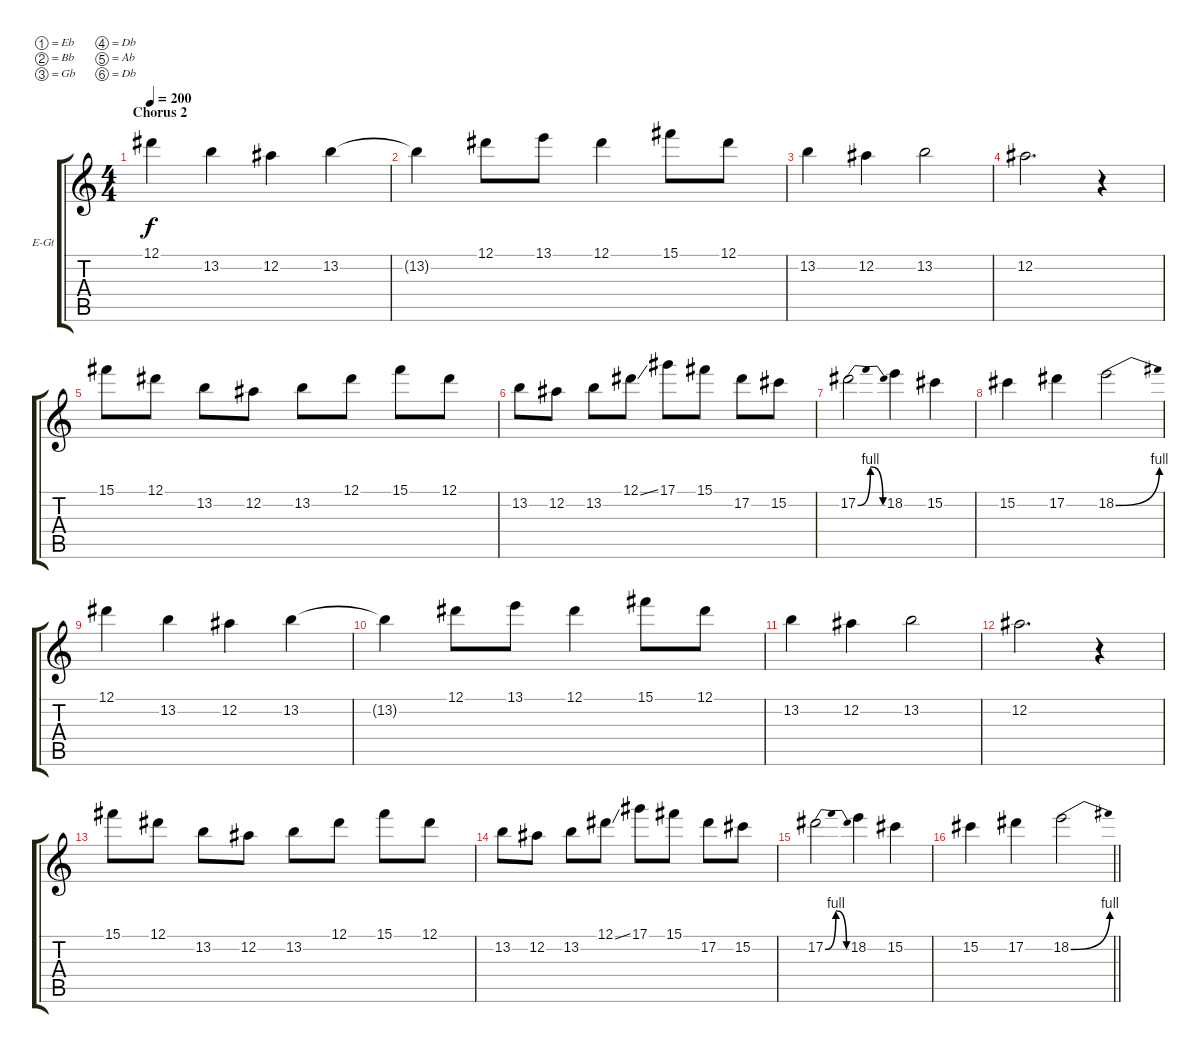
\bracketExtendMode groupsimilarinstruments
\firstSystemTrackNameOrientation horizontal
\otherSystemsTrackNameOrientation horizontal
\track ("Jinxx" "E-Gt") {instrument distortionguitar}
\staff {score tabs}
\tuning (Eb4 Bb3 Gb3 Db3 Ab2 Db2)
\ts (4 4)
\section ("" "Chorus 2")
\tempo 200
\clef g2
\ks c
12.1.4{dy f} 13.2.4 12.2.4 13.2.4 |
13.2{t}.4 12.1.8 13.1.8 12.1.4 15.1.8 12.1.8 |
13.2.4 12.2.4 13.2.2 |
12.2.2{d} r.4 |
15.1.8 12.1.8 13.2.8 12.2.8 13.2.8 12.1.8 15.1.8 12.1.8 |
13.2.8 12.2.8 13.2.8 12.1{ss}.8 17.1.8 15.1.8 17.2.8 15.2.8 |
17.2{be (bendrelease 0 0 30 4 30 4 60 0)}.2 18.2.4 15.2.4 |
15.2.4 17.2.4 18.2{be (bend 0 0 60 4)}.2 |
12.1.4 13.2.4 12.2.4 13.2.4 |
13.2{t}.4 12.1.8 13.1.8 12.1.4 15.1.8 12.1.8 |
13.2.4 12.2.4 13.2.2 |
12.2.2{d} r.4 |
15.1.8 12.1.8 13.2.8 12.2.8 13.2.8 12.1.8 15.1.8 12.1.8 |
13.2.8 12.2.8 13.2.8 12.1{ss}.8 17.1.8 15.1.8 17.2.8 15.2.8 |
17.2{be (bendrelease 0 0 30 4 30 4 60 0)}.2 18.2.4 15.2.4 |
\barLineRight lightlight
15.2.4 17.2.4 18.2{be (bend 0 0 60 4)}.2
